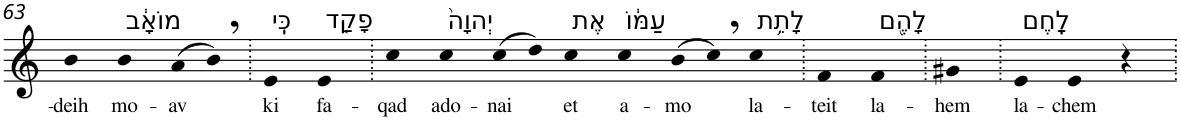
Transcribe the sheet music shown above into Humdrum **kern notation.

**kern	**text
*part1	*part1
*staff1	*staff1
*I"Piano	*
*I'Pno	*
!!LO:PB:g=z
*clefG2	*
*k[]	*
=63	=63
!	!LO:LY:b
4b	-deih
!LO:TX:a:t=מוֹאָ֔ב	!
!	!LO:LY:b
4b	mo-
!	!LO:LY:b
(>8a	-av
8b,)	.
=64.	=64.
!LO:TX:a:t=כִּֽי	!
!	!LO:LY:b
4e	ki
!LO:TX:a:t=פָקַ֤ד	!
!	!LO:LY:b
4e	fa-
=65.	=65.
!	!LO:LY:b
4cc	-qad
!LO:TX:a:t=יְהוָה֙	!
!	!LO:LY:b
4cc	ado-
!	!LO:LY:b
(>8cc	-nai
8dd)	.
!LO:TX:a:t=אֶת	!
!	!LO:LY:b
4cc	et
!LO:TX:a:t=עַמּ֔וֹ	!
!	!LO:LY:b
4cc	a-
!	!LO:LY:b
(>8b	-mo
8cc,)	.
!LO:TX:a:t=לָתֵ֥ת	!
!	!LO:LY:b
4cc	la-
=66.	=66.
!	!LO:LY:b
4f	-teit
!LO:TX:a:t=לָהֶ֖ם	!
!	!LO:LY:b
4f	la-
=67.	=67.
!	!LO:LY:b
4g#X	-hem
=68.	=68.
!LO:TX:a:t=לָֽחֶם	!
!	!LO:LY:b
4e	la-
!	!LO:LY:b
4e	-chem
4r	.
=.	=.
*-	*-
